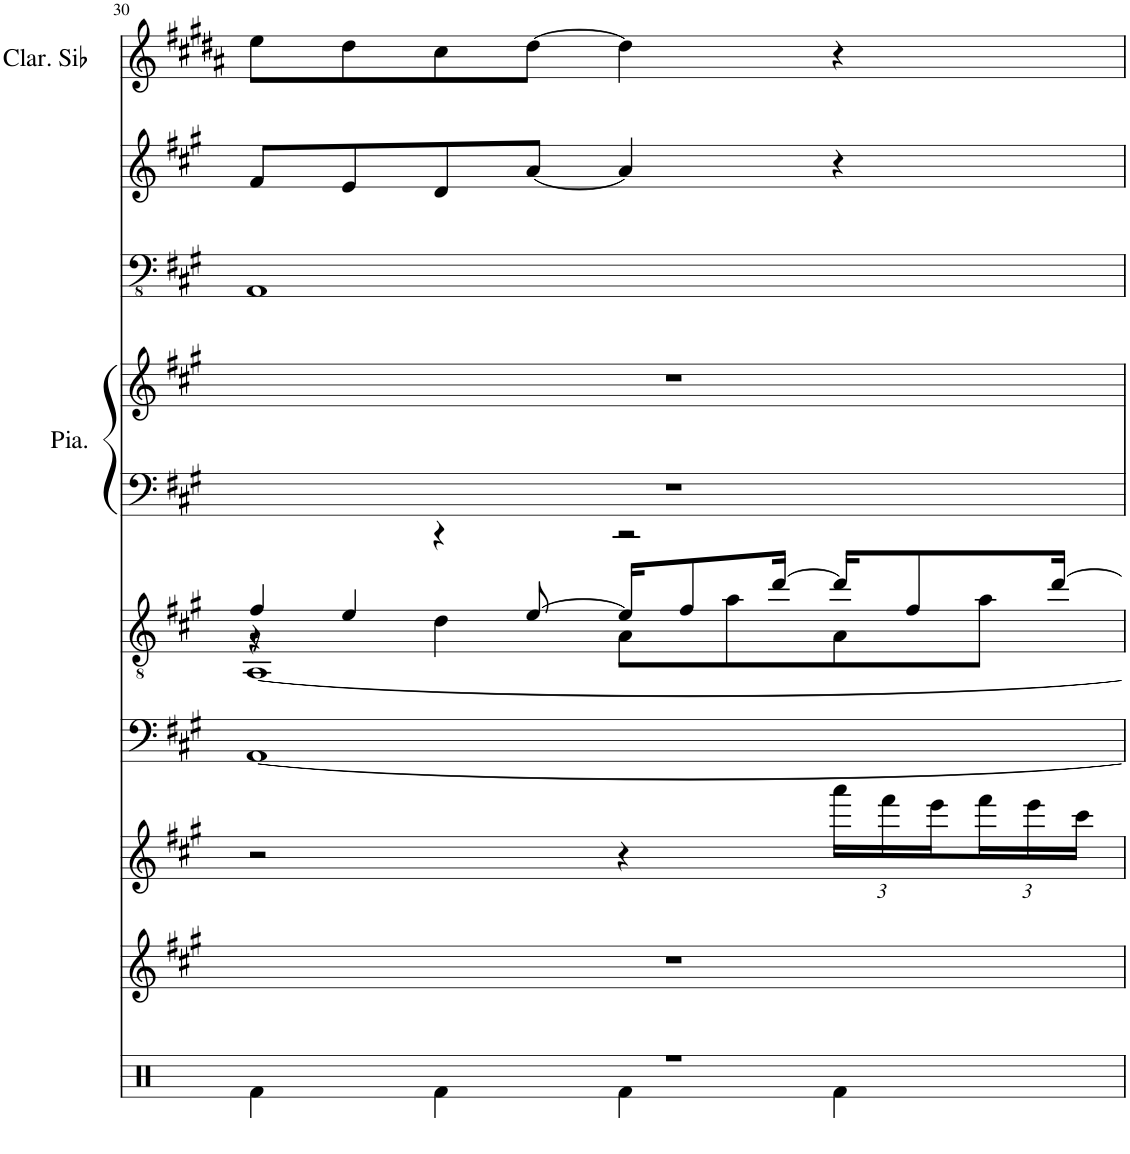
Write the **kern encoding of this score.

**kern	**kern	**kern	**kern	**kern	**kern	**kern	**kern	**kern	**kern
*part9	*part8	*part7	*part6	*part5	*part4	*part4	*part3	*part2	*part1
*staff10	*staff9	*staff8	*staff7	*staff6	*staff5	*staff4	*staff3	*staff2	*staff1
*I"Drums	*I"Brass	*I"Harp	*I"Strings	*I"Guitar	*I"Piano	*	*I"フレットレスエレキベース	*I"Voice	*I"Clarinette en Sib
*	*	*I'Hp	*I'Str	*	*I'Pia.	*	*	*	*I'Clar. Sib
!!LO:PB:g=z
*clefX	*clefG2	*clefG2	*clefF4	*clefGv2	*clefF4	*clefG2	*clefFv4	*clefG2	*clefG2
*	*	*	*	*	*	*	*	*	*Trd1c2
*k[f#c#g#]	*k[f#c#g#]	*k[f#c#g#]	*k[f#c#g#]	*k[f#c#g#]	*k[f#c#g#]	*k[f#c#g#]	*k[f#c#g#]	*k[f#c#g#]	*k[f#c#g#d#a#]
*M4/4	*M4/4	*M4/4	*M4/4	*M4/4	*M4/4	*M4/4	*M4/4	*M4/4	*M4/4
=30	=30	=30	=30	=30	=30	=30	=30	=30	=30
*^	*	*	*	*^	*	*	*	*	*
*	*	*	*	*	*	*^	*	*	*	*	*
*	*	*	*	*	*	*	*^	*	*	*	*	*
1r	4Rf\	1r	2r	[1AA	4f#/	4r	8r	[1AA	1r	1r	1AAA	8f#/L	8ee\L
.	.	.	.	.	.	.	4e/	.	.	.	.	8e/	8dd#\
.	4Rf\	.	.	.	4r	4d\	.	.	.	.	.	8d/	8cc#\
.	.	.	.	.	.	.	[8e/	.	.	.	.	[8a/J	[8dd#\J
.	4Rf\	.	4r	.	2r	8A\L	16e/KL]	.	.	.	.	4a/]	4dd#\]
.	.	.	.	.	.	.	8f#/	.	.	.	.	.	.
.	.	.	.	.	.	8a\	.	.	.	.	.	.	.
.	.	.	.	.	.	.	[16dd/Jk	.	.	.	.	.	.
*	*	*	*Xbrackettup	*	*	*	*	*	*	*	*	*	*
.	4Rf\	.	24aaa\LL	.	.	8A\	16dd/KL]	.	.	.	.	4r	4r
.	.	.	24fff#\	.	.	.	.	.	.	.	.	.	.
.	.	.	.	.	.	.	8f#/	.	.	.	.	.	.
.	.	.	24eee\	.	.	.	.	.	.	.	.	.	.
.	.	.	24fff#\	.	.	8a\J	.	.	.	.	.	.	.
.	.	.	24eee\	.	.	.	.	.	.	.	.	.	.
.	.	.	.	.	.	.	[16dd/Jk	.	.	.	.	.	.
.	.	.	24ccc#\JJ	.	.	.	.	.	.	.	.	.	.
*v	*v	*	*	*	*v	*v	*v	*v	*	*	*	*	*
=	=	=	=	=	=	=	=	=	=
*-	*-	*-	*-	*-	*-	*-	*-	*-	*-
